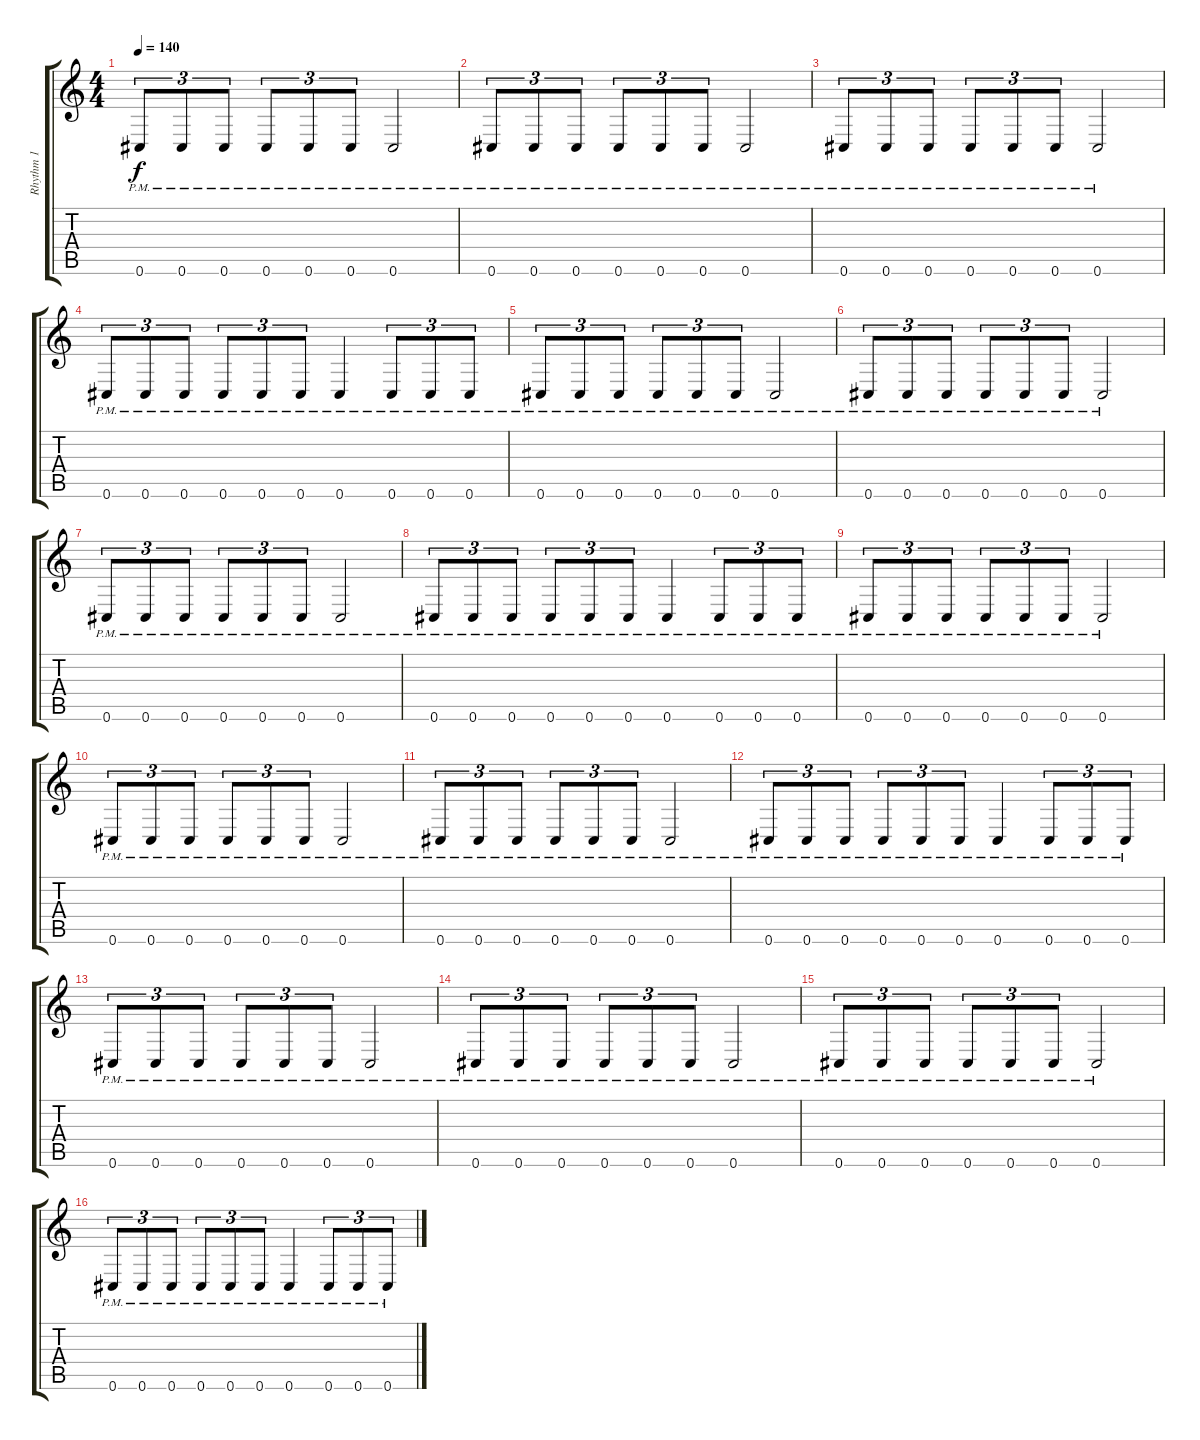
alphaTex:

\track ("Rhythm 1" "Rhythm 1") {instrument distortionguitar}
\staff {score tabs}
\tuning (Db4 Ab3 E3 B2 Gb2 Db2) {hide}
\ts (4 4)
\tempo 140
\clef g2
\ks c
0.6{pm}.8{tu (3 2) dy f} 0.6{pm}.8{tu (3 2)} 0.6{pm}.8{tu (3 2)} 0.6{pm}.8{tu (3 2)} 0.6{pm}.8{tu (3 2)} 0.6{pm}.8{tu (3 2)} 0.6{pm}.2 |
0.6{pm}.8{tu (3 2)} 0.6{pm}.8{tu (3 2)} 0.6{pm}.8{tu (3 2)} 0.6{pm}.8{tu (3 2)} 0.6{pm}.8{tu (3 2)} 0.6{pm}.8{tu (3 2)} 0.6{pm}.2 |
0.6{pm}.8{tu (3 2)} 0.6{pm}.8{tu (3 2)} 0.6{pm}.8{tu (3 2)} 0.6{pm}.8{tu (3 2)} 0.6{pm}.8{tu (3 2)} 0.6{pm}.8{tu (3 2)} 0.6{pm}.2 |
0.6{pm}.8{tu (3 2)} 0.6{pm}.8{tu (3 2)} 0.6{pm}.8{tu (3 2)} 0.6{pm}.8{tu (3 2)} 0.6{pm}.8{tu (3 2)} 0.6{pm}.8{tu (3 2)} 0.6{pm}.4 0.6{pm}.8{tu (3 2)} 0.6{pm}.8{tu (3 2)} 0.6{pm}.8{tu (3 2)} |
0.6{pm}.8{tu (3 2)} 0.6{pm}.8{tu (3 2)} 0.6{pm}.8{tu (3 2)} 0.6{pm}.8{tu (3 2)} 0.6{pm}.8{tu (3 2)} 0.6{pm}.8{tu (3 2)} 0.6{pm}.2 |
0.6{pm}.8{tu (3 2)} 0.6{pm}.8{tu (3 2)} 0.6{pm}.8{tu (3 2)} 0.6{pm}.8{tu (3 2)} 0.6{pm}.8{tu (3 2)} 0.6{pm}.8{tu (3 2)} 0.6{pm}.2 |
0.6{pm}.8{tu (3 2)} 0.6{pm}.8{tu (3 2)} 0.6{pm}.8{tu (3 2)} 0.6{pm}.8{tu (3 2)} 0.6{pm}.8{tu (3 2)} 0.6{pm}.8{tu (3 2)} 0.6{pm}.2 |
0.6{pm}.8{tu (3 2)} 0.6{pm}.8{tu (3 2)} 0.6{pm}.8{tu (3 2)} 0.6{pm}.8{tu (3 2)} 0.6{pm}.8{tu (3 2)} 0.6{pm}.8{tu (3 2)} 0.6{pm}.4 0.6{pm}.8{tu (3 2)} 0.6{pm}.8{tu (3 2)} 0.6{pm}.8{tu (3 2)} |
0.6{pm}.8{tu (3 2)} 0.6{pm}.8{tu (3 2)} 0.6{pm}.8{tu (3 2)} 0.6{pm}.8{tu (3 2)} 0.6{pm}.8{tu (3 2)} 0.6{pm}.8{tu (3 2)} 0.6{pm}.2 |
0.6{pm}.8{tu (3 2)} 0.6{pm}.8{tu (3 2)} 0.6{pm}.8{tu (3 2)} 0.6{pm}.8{tu (3 2)} 0.6{pm}.8{tu (3 2)} 0.6{pm}.8{tu (3 2)} 0.6{pm}.2 |
0.6{pm}.8{tu (3 2)} 0.6{pm}.8{tu (3 2)} 0.6{pm}.8{tu (3 2)} 0.6{pm}.8{tu (3 2)} 0.6{pm}.8{tu (3 2)} 0.6{pm}.8{tu (3 2)} 0.6{pm}.2 |
0.6{pm}.8{tu (3 2)} 0.6{pm}.8{tu (3 2)} 0.6{pm}.8{tu (3 2)} 0.6{pm}.8{tu (3 2)} 0.6{pm}.8{tu (3 2)} 0.6{pm}.8{tu (3 2)} 0.6{pm}.4 0.6{pm}.8{tu (3 2)} 0.6{pm}.8{tu (3 2)} 0.6{pm}.8{tu (3 2)} |
0.6{pm}.8{tu (3 2)} 0.6{pm}.8{tu (3 2)} 0.6{pm}.8{tu (3 2)} 0.6{pm}.8{tu (3 2)} 0.6{pm}.8{tu (3 2)} 0.6{pm}.8{tu (3 2)} 0.6{pm}.2 |
0.6{pm}.8{tu (3 2)} 0.6{pm}.8{tu (3 2)} 0.6{pm}.8{tu (3 2)} 0.6{pm}.8{tu (3 2)} 0.6{pm}.8{tu (3 2)} 0.6{pm}.8{tu (3 2)} 0.6{pm}.2 |
0.6{pm}.8{tu (3 2)} 0.6{pm}.8{tu (3 2)} 0.6{pm}.8{tu (3 2)} 0.6{pm}.8{tu (3 2)} 0.6{pm}.8{tu (3 2)} 0.6{pm}.8{tu (3 2)} 0.6{pm}.2 |
0.6{pm}.8{tu (3 2)} 0.6{pm}.8{tu (3 2)} 0.6{pm}.8{tu (3 2)} 0.6{pm}.8{tu (3 2)} 0.6{pm}.8{tu (3 2)} 0.6{pm}.8{tu (3 2)} 0.6{pm}.4 0.6{pm}.8{tu (3 2)} 0.6{pm}.8{tu (3 2)} 0.6{pm}.8{tu (3 2)}
